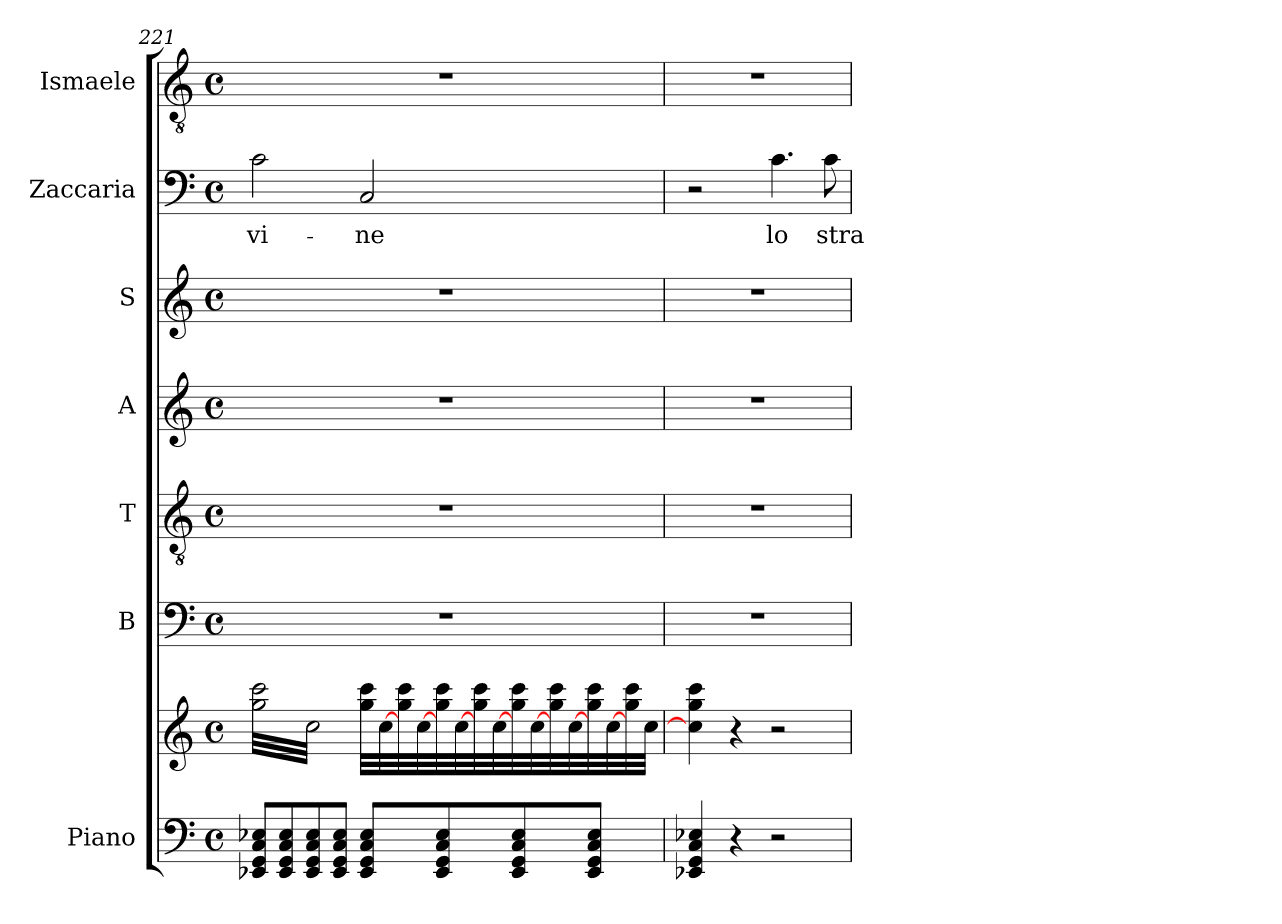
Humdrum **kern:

**kern	**kern	**kern	**kern	**kern	**kern	**kern	**text	**kern
*part7	*part7	*part6	*part5	*part4	*part3	*part2	*part2	*part1
*staff8	*staff7	*staff6	*staff5	*staff4	*staff3	*staff2	*staff2	*staff1
*I"Piano	*	*I"B	*I"T	*I"A	*I"S	*I"Zaccaria	*	*I"Ismaele
*I'Pno	*	*I'B	*I'T	*I'A	*I'S	*	*	*
*clefF4	*clefG2	*clefF4	*clefGv2	*clefG2	*clefG2	*clefF4	*	*clefGv2
*k[]	*k[]	*k[]	*k[]	*k[]	*k[]	*k[]	*	*k[]
*M4/4	*M4/4	*M4/4	*M4/4	*M4/4	*M4/4	*M4/4	*	*M4/4
*met(c)	*met(c)	*met(c)	*met(c)	*met(c)	*met(c)	*met(c)	*	*met(c)
=221	=221	=221	=221	=221	=221	=221	=221	=221
!	!	!	!	!	!	!	!LO:LY:b	!
*	*tremolo	*	*	*	*	*	*	*
8EE-X/ 8GG/ 8C/ 8E-X/L	32gg\ 32ccc\LLL	1r	1r	1r	1r	2c\	-vi-	1r
.	32cc\	.	.	.	.	.	.	.
.	32gg\ 32ccc\	.	.	.	.	.	.	.
.	32cc\	.	.	.	.	.	.	.
8EE-/ 8GG/ 8C/ 8E-/	32gg\ 32ccc\	.	.	.	.	.	.	.
.	32cc\	.	.	.	.	.	.	.
.	32gg\ 32ccc\	.	.	.	.	.	.	.
.	32cc\	.	.	.	.	.	.	.
8EE-/ 8GG/ 8C/ 8E-/	32gg\ 32ccc\	.	.	.	.	.	.	.
.	32cc\	.	.	.	.	.	.	.
.	32gg\ 32ccc\	.	.	.	.	.	.	.
.	32cc\	.	.	.	.	.	.	.
8EE-/ 8GG/ 8C/ 8E-/J	32gg\ 32ccc\	.	.	.	.	.	.	.
.	32cc\	.	.	.	.	.	.	.
.	32gg\ 32ccc\	.	.	.	.	.	.	.
.	32cc\JJJ	.	.	.	.	.	.	.
!	!	!	!	!	!	!	!LO:LY:b	!
8EE-/ 8GG/ 8C/ 8E-/L	32gg\ 32ccc\LLL	.	.	.	.	2C/	-ne	.
.	[32cc\	.	.	.	.	.	.	.
.	32gg\ 32ccc\	.	.	.	.	.	.	.
.	[32cc\	.	.	.	.	.	.	.
8EE-/ 8GG/ 8C/ 8E-/	32gg\ 32ccc\	.	.	.	.	.	.	.
.	[32cc\	.	.	.	.	.	.	.
.	32gg\ 32ccc\	.	.	.	.	.	.	.
.	[32cc\	.	.	.	.	.	.	.
8EE-/ 8GG/ 8C/ 8E-/	32gg\ 32ccc\	.	.	.	.	.	.	.
.	[32cc\	.	.	.	.	.	.	.
.	32gg\ 32ccc\	.	.	.	.	.	.	.
.	[32cc\	.	.	.	.	.	.	.
8EE-/ 8GG/ 8C/ 8E-/J	32gg\ 32ccc\	.	.	.	.	.	.	.
.	[32cc\	.	.	.	.	.	.	.
.	32gg\ 32ccc\	.	.	.	.	.	.	.
.	32cc\JJJ	.	.	.	.	.	.	.
*	*Xtremolo	*	*	*	*	*	*	*
=222	=222	=222	=222	=222	=222	=222	=222	=222
4EE-X/ 4GG/ 4C/ 4E-X/	4cc\] 4gg\ 4ccc\	1r	1r	1r	1r	2r	.	1r
.	.	.	.	.	.	.	.	.
.	.	.	.	.	.	.	.	.
.	.	.	.	.	.	.	.	.
.	.	.	.	.	.	.	.	.
.	.	.	.	.	.	.	.	.
.	.	.	.	.	.	.	.	.
.	.	.	.	.	.	.	.	.
4r	4r	.	.	.	.	.	.	.
!	!	!	!	!	!	!	!LO:LY:b	!
2r	2r	.	.	.	.	4.c\	lo	.
!	!	!	!	!	!	!	!LO:LY:b	!
.	.	.	.	.	.	8c\	stra-	.
=	=	=	=	=	=	=	=	=
*-	*-	*-	*-	*-	*-	*-	*-	*-
